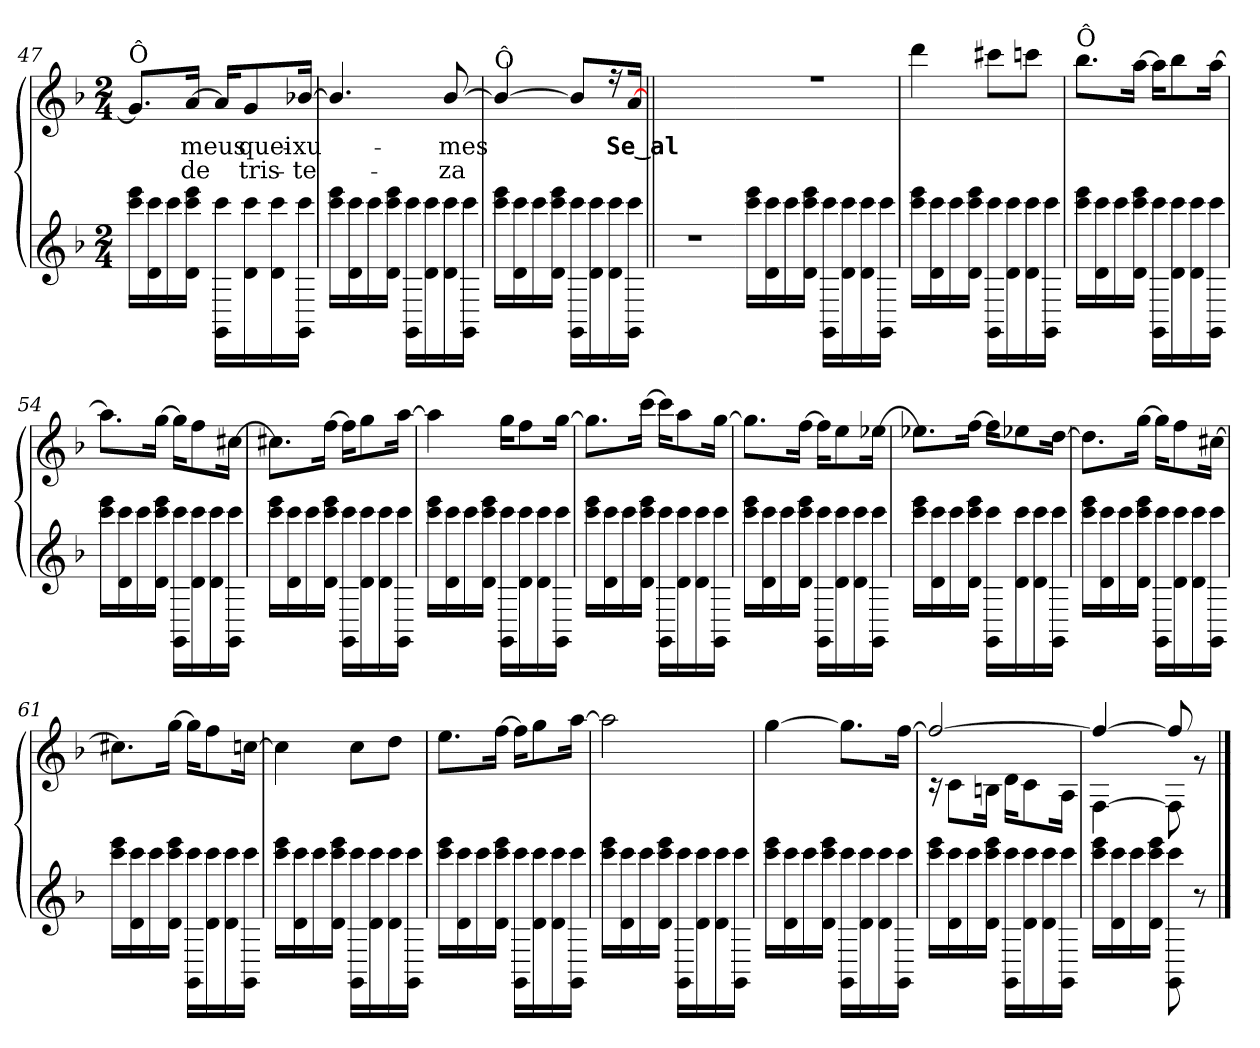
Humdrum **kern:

**kern	**kern	**text	**text
*part2	*part1	*part1	*part1
*staff2	*staff1	*staff1	*staff1
*clefG2	*clefG2	*	*
*k[b-]	*k[b-]	*	*
*F:	*F:	*	*
*M2/4	*M2/4	*	*
=47	=47	=47	=47
*	*^	*	*
!	!LO:TX:a:t=Ô	!	!	!
16ccc\ 16eee\LL	8.g/L]	2ryy	.	.
16d\ 16ccc\	.	.	.	.
16ccc\	.	.	.	.
!	!	!	!LO:LY:b	!LO:LY:b
16d\ 16ccc\ 16eee\JJ	[>16a/Jk	.	meus	de
16GG\ 16ccc\LL	16a/KL]	.	.	.
!	!	!	!LO:LY:b	!LO:LY:b
16d\ 16ccc\	8g/	.	quei-	tris-
16d\ 16ccc\	.	.	.	.
!	!	!	!LO:LY:b	!LO:LY:b
16GG\ 16ccc\JJ	[>16b-X/Jk	.	-xu-	-te-
=48	=48	=48	=48	=48
16ccc\ 16eee\LL	4.b-/]	2ryy	.	.
16d\ 16ccc\	.	.	.	.
16ccc\	.	.	.	.
16d\ 16ccc\ 16eee\JJ	.	.	.	.
16GG\ 16ccc\LL	.	.	.	.
16d\ 16ccc\	.	.	.	.
!	!	!	!LO:LY:b	!LO:LY:b
16d\ 16ccc\	[>8b-/	.	-mes	-za
16GG\ 16ccc\JJ	.	.	.	.
=49	=49	=49	=49	=49
!	!LO:TX:a:t=Ô	!	!	!
16ccc\ 16eee\LL	4b-/_	2ryy	.	.
16d\ 16ccc\	.	.	.	.
16ccc\	.	.	.	.
16d\ 16ccc\ 16eee\JJ	.	.	.	.
16GG\ 16ccc\LL	8b-/L]	.	.	.
16d\ 16ccc\	.	.	.	.
16d\ 16ccc\	16r	.	.	.
!	!	!	!LO:LY:b	!
16GG\ 16ccc\JJ	[>16a/Jk	.	Se‿al	.
*	*v	*v	*	*
=50||	=50||	=50||	=50||
2r	2ryy	.	.
!!LO:LB:g=z
=51-	=51-	=51-	=51-
*	*^	*	*
16ccc\ 16eee\LL	2r	2ryy	.	.
16d\ 16ccc\	.	.	.	.
16ccc\	.	.	.	.
16d\ 16ccc\ 16eee\JJ	.	.	.	.
16GG\ 16ccc\LL	.	.	.	.
16d\ 16ccc\	.	.	.	.
16d\ 16ccc\	.	.	.	.
16GG\ 16ccc\JJ	.	.	.	.
=52	=52	=52	=52	=52
16ccc\ 16eee\LL	4ddd!\	2ryy	.	.
16d\ 16ccc\	.	.	.	.
16ccc\	.	.	.	.
16d\ 16ccc\ 16eee\JJ	.	.	.	.
16GG\ 16ccc\LL	8ccc#X!\L	.	.	.
16d\ 16ccc\	.	.	.	.
16d\ 16ccc\	8cccn!\J	.	.	.
16GG\ 16ccc\JJ	.	.	.	.
=53	=53	=53	=53	=53
!	!LO:TX:a:t=Ô	!	!	!
16ccc\ 16eee\LL	8.bb-!\L	2ryy	.	.
16d\ 16ccc\	.	.	.	.
16ccc\	.	.	.	.
16d\ 16ccc\ 16eee\JJ	[<16aa!\Jk	.	.	.
16GG\ 16ccc\LL	16aa!\KL]	.	.	.
16d\ 16ccc\	8bb-!\	.	.	.
16d\ 16ccc\	.	.	.	.
16GG\ 16ccc\JJ	[<16aa!\Jk	.	.	.
=54	=54	=54	=54	=54
16ccc\ 16eee\LL	8.aa!\L]	2ryy	.	.
16d\ 16ccc\	.	.	.	.
16ccc\	.	.	.	.
16d\ 16ccc\ 16eee\JJ	[<16gg!\Jk	.	.	.
16GG\ 16ccc\LL	16gg!\KL]	.	.	.
16d\ 16ccc\	8ff!\	.	.	.
16d\ 16ccc\	.	.	.	.
16GG\ 16ccc\JJ	[<16cc#X!\Jk	.	.	.
=55	=55	=55	=55	=55
16ccc\ 16eee\LL	8.cc#X!\L]	2ryy	.	.
16d\ 16ccc\	.	.	.	.
16ccc\	.	.	.	.
16d\ 16ccc\ 16eee\JJ	[<16ff!\Jk	.	.	.
16GG\ 16ccc\LL	16ff!\KL]	.	.	.
16d\ 16ccc\	8gg!\	.	.	.
16d\ 16ccc\	.	.	.	.
16GG\ 16ccc\JJ	[<16aa!\Jk	.	.	.
=56	=56	=56	=56	=56
16ccc\ 16eee\LL	4aa!\]	2ryy	.	.
16d\ 16ccc\	.	.	.	.
16ccc\	.	.	.	.
16d\ 16ccc\ 16eee\JJ	.	.	.	.
16GG\ 16ccc\LL	16gg!\KL	.	.	.
16d\ 16ccc\	8ff!\	.	.	.
16d\ 16ccc\	.	.	.	.
16GG\ 16ccc\JJ	[<16gg!\Jk	.	.	.
!!LO:LB:g=z	!!
=57	=57	=57	=57	=57
16ccc\ 16eee\LL	8.gg!\L]	4ryy	.	.
16d\ 16ccc\	.	.	.	.
16ccc\	.	.	.	.
16d\ 16ccc\ 16eee\JJ	[<16ccc!\Jk	.	.	.
16GG\ 16ccc\LL	16ccc!\KL]	4ryy	.	.
16d\ 16ccc\	8aa!\	.	.	.
16d\ 16ccc\	.	.	.	.
16GG\ 16ccc\JJ	[<16gg!\Jk	.	.	.
=58	=58	=58	=58	=58
16ccc\ 16eee\LL	8.gg!\L]	2ryy	.	.
16d\ 16ccc\	.	.	.	.
16ccc\	.	.	.	.
16d\ 16ccc\ 16eee\JJ	[<16ff!\Jk	.	.	.
16GG\ 16ccc\LL	16ff!\KL]	.	.	.
16d\ 16ccc\	8ee!\	.	.	.
16d\ 16ccc\	.	.	.	.
16GG\ 16ccc\JJ	[<16ee-X!\Jk	.	.	.
=59	=59	=59	=59	=59
16ccc\ 16eee\LL	8.ee-X!\L]	2ryy	.	.
16d\ 16ccc\	.	.	.	.
16ccc\	.	.	.	.
16d\ 16ccc\ 16eee\JJ	[<16ff!\Jk	.	.	.
16GG\ 16ccc\LL	16ff!\KL]	.	.	.
16d\ 16ccc\	8ee-X!\	.	.	.
16d\ 16ccc\	.	.	.	.
16GG\ 16ccc\JJ	[<16dd!\Jk	.	.	.
=60	=60	=60	=60	=60
16ccc\ 16eee\LL	8.dd!\L]	2ryy	.	.
16d\ 16ccc\	.	.	.	.
16ccc\	.	.	.	.
16d\ 16ccc\ 16eee\JJ	[<16gg!\Jk	.	.	.
16GG\ 16ccc\LL	16gg!\KL]	.	.	.
16d\ 16ccc\	8ff!\	.	.	.
16d\ 16ccc\	.	.	.	.
16GG\ 16ccc\JJ	[<16cc#X!\Jk	.	.	.
=61	=61	=61	=61	=61
16ccc\ 16eee\LL	8.cc#X!\L]	2ryy	.	.
16d\ 16ccc\	.	.	.	.
16ccc\	.	.	.	.
16d\ 16ccc\ 16eee\JJ	[<16gg!\Jk	.	.	.
16GG\ 16ccc\LL	16gg!\KL]	.	.	.
16d\ 16ccc\	8ff!\	.	.	.
16d\ 16ccc\	.	.	.	.
16GG\ 16ccc\JJ	[<16ccn!\Jk	.	.	.
!!LO:LB:g=z	!!
=62	=62	=62	=62	=62
16ccc\ 16eee\LL	4ccn!\]	2ryy	.	.
16d\ 16ccc\	.	.	.	.
16ccc\	.	.	.	.
16d\ 16ccc\ 16eee\JJ	.	.	.	.
16GG\ 16ccc\LL	8cc!\L	.	.	.
16d\ 16ccc\	.	.	.	.
16d\ 16ccc\	8dd!\J	.	.	.
16GG\ 16ccc\JJ	.	.	.	.
=63	=63	=63	=63	=63
16ccc\ 16eee\LL	8.ee!\L	2ryy	.	.
16d\ 16ccc\	.	.	.	.
16ccc\	.	.	.	.
16d\ 16ccc\ 16eee\JJ	[<16ff!\Jk	.	.	.
16GG\ 16ccc\LL	16ff!\KL]	.	.	.
16d\ 16ccc\	8gg!\	.	.	.
16d\ 16ccc\	.	.	.	.
16GG\ 16ccc\JJ	[<16aa!\Jk	.	.	.
=64	=64	=64	=64	=64
16ccc\ 16eee\LL	2aa!\]	2ryy	.	.
16d\ 16ccc\	.	.	.	.
16ccc\	.	.	.	.
16d\ 16ccc\ 16eee\JJ	.	.	.	.
16GG\ 16ccc\LL	.	.	.	.
16d\ 16ccc\	.	.	.	.
16d\ 16ccc\	.	.	.	.
16GG\ 16ccc\JJ	.	.	.	.
=65	=65	=65	=65	=65
16ccc\ 16eee\LL	[<4gg!\	2ryy	.	.
16d\ 16ccc\	.	.	.	.
16ccc\	.	.	.	.
16d\ 16ccc\ 16eee\JJ	.	.	.	.
16GG\ 16ccc\LL	8.gg!\L]	.	.	.
16d\ 16ccc\	.	.	.	.
16d\ 16ccc\	.	.	.	.
16GG\ 16ccc\JJ	[<16ff!\Jk	.	.	.
=66	=66	=66	=66	=66
*	*	*^	*	*
16ccc\ 16eee\LL	2ff!/_	2ryy	16rc	.	.
16d\ 16ccc\	.	.	8c!\L	.	.
16ccc\	.	.	.	.	.
16d\ 16ccc\ 16eee\JJ	.	.	16Bn!\Jk	.	.
16GG\ 16ccc\LL	.	.	16d!\KL	.	.
16d\ 16ccc\	.	.	8c!\	.	.
16d\ 16ccc\	.	.	.	.	.
16GG\ 16ccc\JJ	.	.	16A!\Jk	.	.
=67	=67	=67	=67	=67	=67
16ccc\ 16eee\LL	[<4F!\	4ryy	4ff!/_	.	.
16d\ 16ccc\	.	.	.	.	.
16ccc\	.	.	.	.	.
16d\ 16ccc\ 16eee\JJ	.	.	.	.	.
8GG\ 8ccc\	8F!\]	8ryy	8ff!/]	.	.
8r	8rf	8ryy	8ryy	.	.
*	*v	*v	*v	*	*
==	==	==	==
*-	*-	*-	*-
